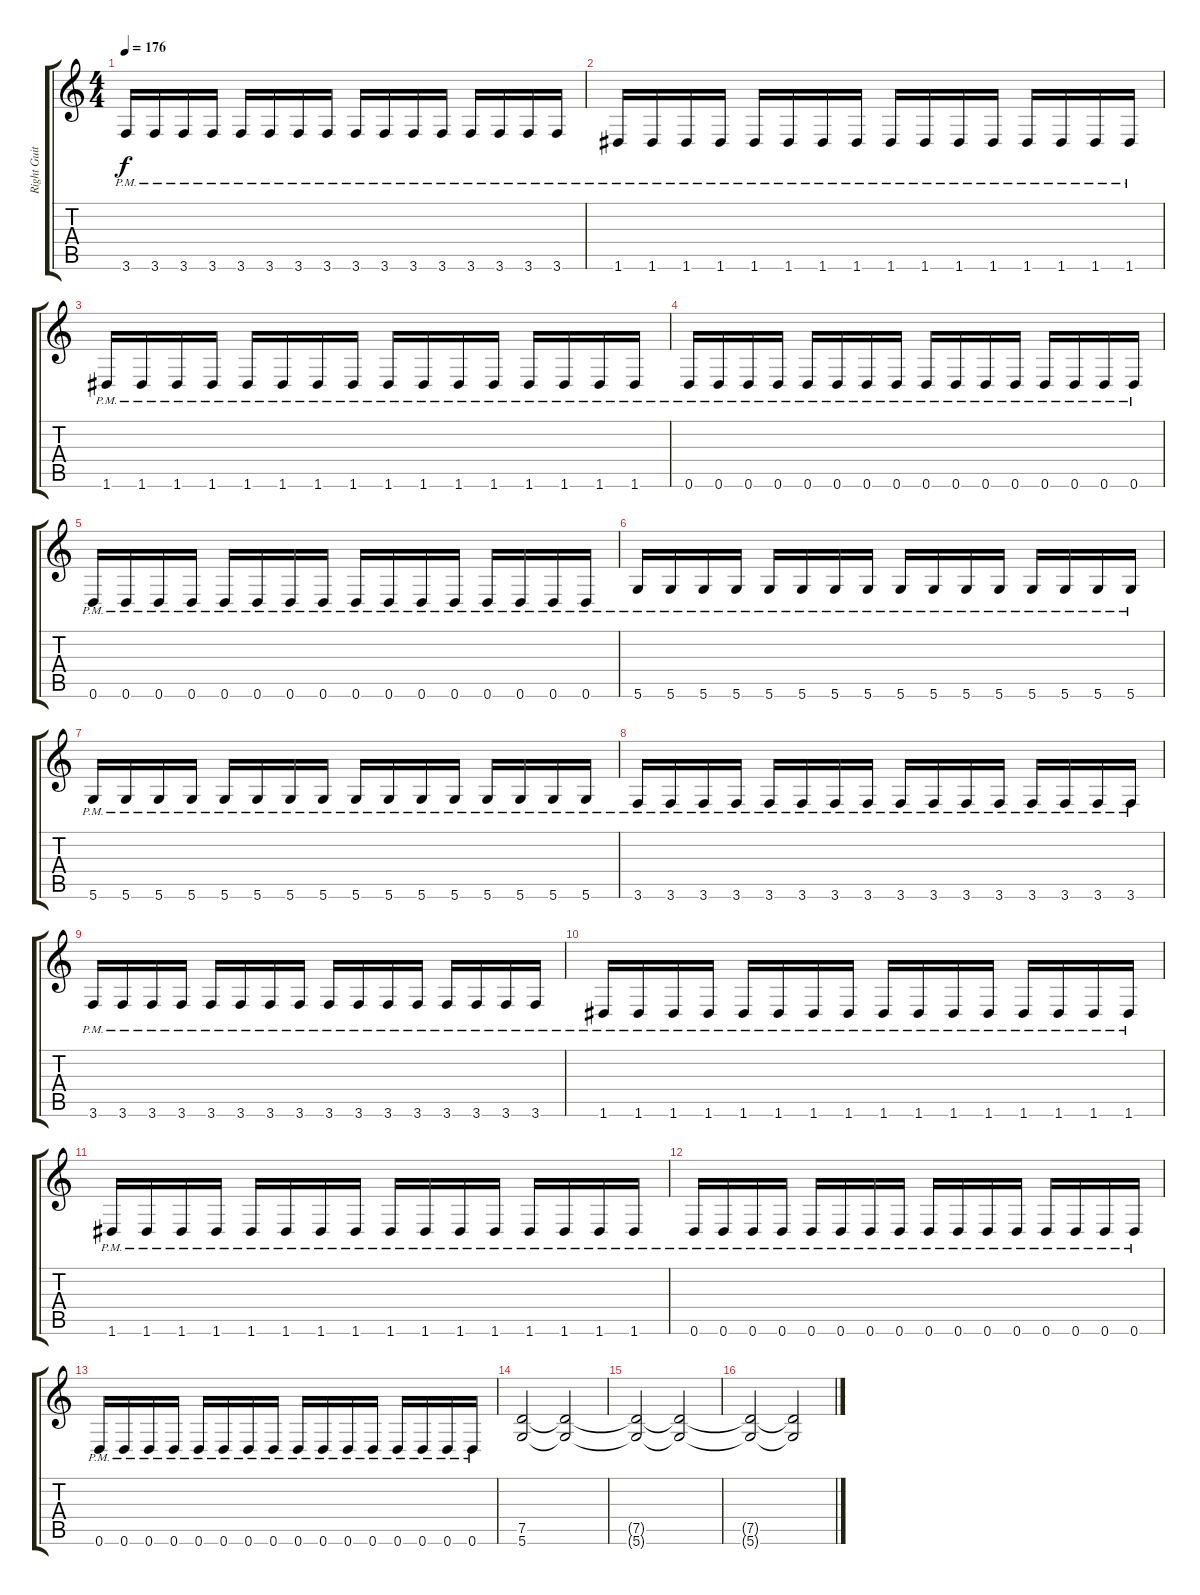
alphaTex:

\track ("Right Guitar" "Right Guit") {instrument distortionguitar}
\staff {score tabs}
\tuning (D4 A3 F3 C3 G2 D2) {hide}
\ts (4 4)
\tempo 176
\clef g2
\ks c
3.6{pm}.16{dy f} 3.6{pm}.16 3.6{pm}.16 3.6{pm}.16 3.6{pm}.16 3.6{pm}.16 3.6{pm}.16 3.6{pm}.16 3.6{pm}.16 3.6{pm}.16 3.6{pm}.16 3.6{pm}.16 3.6{pm}.16 3.6{pm}.16 3.6{pm}.16 3.6{pm}.16 |
1.6{pm}.16 1.6{pm}.16 1.6{pm}.16 1.6{pm}.16 1.6{pm}.16 1.6{pm}.16 1.6{pm}.16 1.6{pm}.16 1.6{pm}.16 1.6{pm}.16 1.6{pm}.16 1.6{pm}.16 1.6{pm}.16 1.6{pm}.16 1.6{pm}.16 1.6{pm}.16 |
1.6{pm}.16 1.6{pm}.16 1.6{pm}.16 1.6{pm}.16 1.6{pm}.16 1.6{pm}.16 1.6{pm}.16 1.6{pm}.16 1.6{pm}.16 1.6{pm}.16 1.6{pm}.16 1.6{pm}.16 1.6{pm}.16 1.6{pm}.16 1.6{pm}.16 1.6{pm}.16 |
0.6{pm}.16 0.6{pm}.16 0.6{pm}.16 0.6{pm}.16 0.6{pm}.16 0.6{pm}.16 0.6{pm}.16 0.6{pm}.16 0.6{pm}.16 0.6{pm}.16 0.6{pm}.16 0.6{pm}.16 0.6{pm}.16 0.6{pm}.16 0.6{pm}.16 0.6{pm}.16 |
0.6{pm}.16 0.6{pm}.16 0.6{pm}.16 0.6{pm}.16 0.6{pm}.16 0.6{pm}.16 0.6{pm}.16 0.6{pm}.16 0.6{pm}.16 0.6{pm}.16 0.6{pm}.16 0.6{pm}.16 0.6{pm}.16 0.6{pm}.16 0.6{pm}.16 0.6{pm}.16 |
5.6{pm}.16 5.6{pm}.16 5.6{pm}.16 5.6{pm}.16 5.6{pm}.16 5.6{pm}.16 5.6{pm}.16 5.6{pm}.16 5.6{pm}.16 5.6{pm}.16 5.6{pm}.16 5.6{pm}.16 5.6{pm}.16 5.6{pm}.16 5.6{pm}.16 5.6{pm}.16 |
5.6{pm}.16 5.6{pm}.16 5.6{pm}.16 5.6{pm}.16 5.6{pm}.16 5.6{pm}.16 5.6{pm}.16 5.6{pm}.16 5.6{pm}.16 5.6{pm}.16 5.6{pm}.16 5.6{pm}.16 5.6{pm}.16 5.6{pm}.16 5.6{pm}.16 5.6{pm}.16 |
3.6{pm}.16 3.6{pm}.16 3.6{pm}.16 3.6{pm}.16 3.6{pm}.16 3.6{pm}.16 3.6{pm}.16 3.6{pm}.16 3.6{pm}.16 3.6{pm}.16 3.6{pm}.16 3.6{pm}.16 3.6{pm}.16 3.6{pm}.16 3.6{pm}.16 3.6{pm}.16 |
3.6{pm}.16 3.6{pm}.16 3.6{pm}.16 3.6{pm}.16 3.6{pm}.16 3.6{pm}.16 3.6{pm}.16 3.6{pm}.16 3.6{pm}.16 3.6{pm}.16 3.6{pm}.16 3.6{pm}.16 3.6{pm}.16 3.6{pm}.16 3.6{pm}.16 3.6{pm}.16 |
1.6{pm}.16 1.6{pm}.16 1.6{pm}.16 1.6{pm}.16 1.6{pm}.16 1.6{pm}.16 1.6{pm}.16 1.6{pm}.16 1.6{pm}.16 1.6{pm}.16 1.6{pm}.16 1.6{pm}.16 1.6{pm}.16 1.6{pm}.16 1.6{pm}.16 1.6{pm}.16 |
1.6{pm}.16 1.6{pm}.16 1.6{pm}.16 1.6{pm}.16 1.6{pm}.16 1.6{pm}.16 1.6{pm}.16 1.6{pm}.16 1.6{pm}.16 1.6{pm}.16 1.6{pm}.16 1.6{pm}.16 1.6{pm}.16 1.6{pm}.16 1.6{pm}.16 1.6{pm}.16 |
0.6{pm}.16 0.6{pm}.16 0.6{pm}.16 0.6{pm}.16 0.6{pm}.16 0.6{pm}.16 0.6{pm}.16 0.6{pm}.16 0.6{pm}.16 0.6{pm}.16 0.6{pm}.16 0.6{pm}.16 0.6{pm}.16 0.6{pm}.16 0.6{pm}.16 0.6{pm}.16 |
0.6{pm}.16 0.6{pm}.16 0.6{pm}.16 0.6{pm}.16 0.6{pm}.16 0.6{pm}.16 0.6{pm}.16 0.6{pm}.16 0.6{pm}.16 0.6{pm}.16 0.6{pm}.16 0.6{pm}.16 0.6{pm}.16 0.6{pm}.16 0.6{pm}.16 0.6{pm}.16 |
(7.5 5.6).2 (7.5{t} 5.6{t}).2 |
(7.5{t} 5.6{t}).2 (7.5{t} 5.6{t}).2 |
(7.5{t} 5.6{t}).2 (7.5{t} 5.6{t}).2
